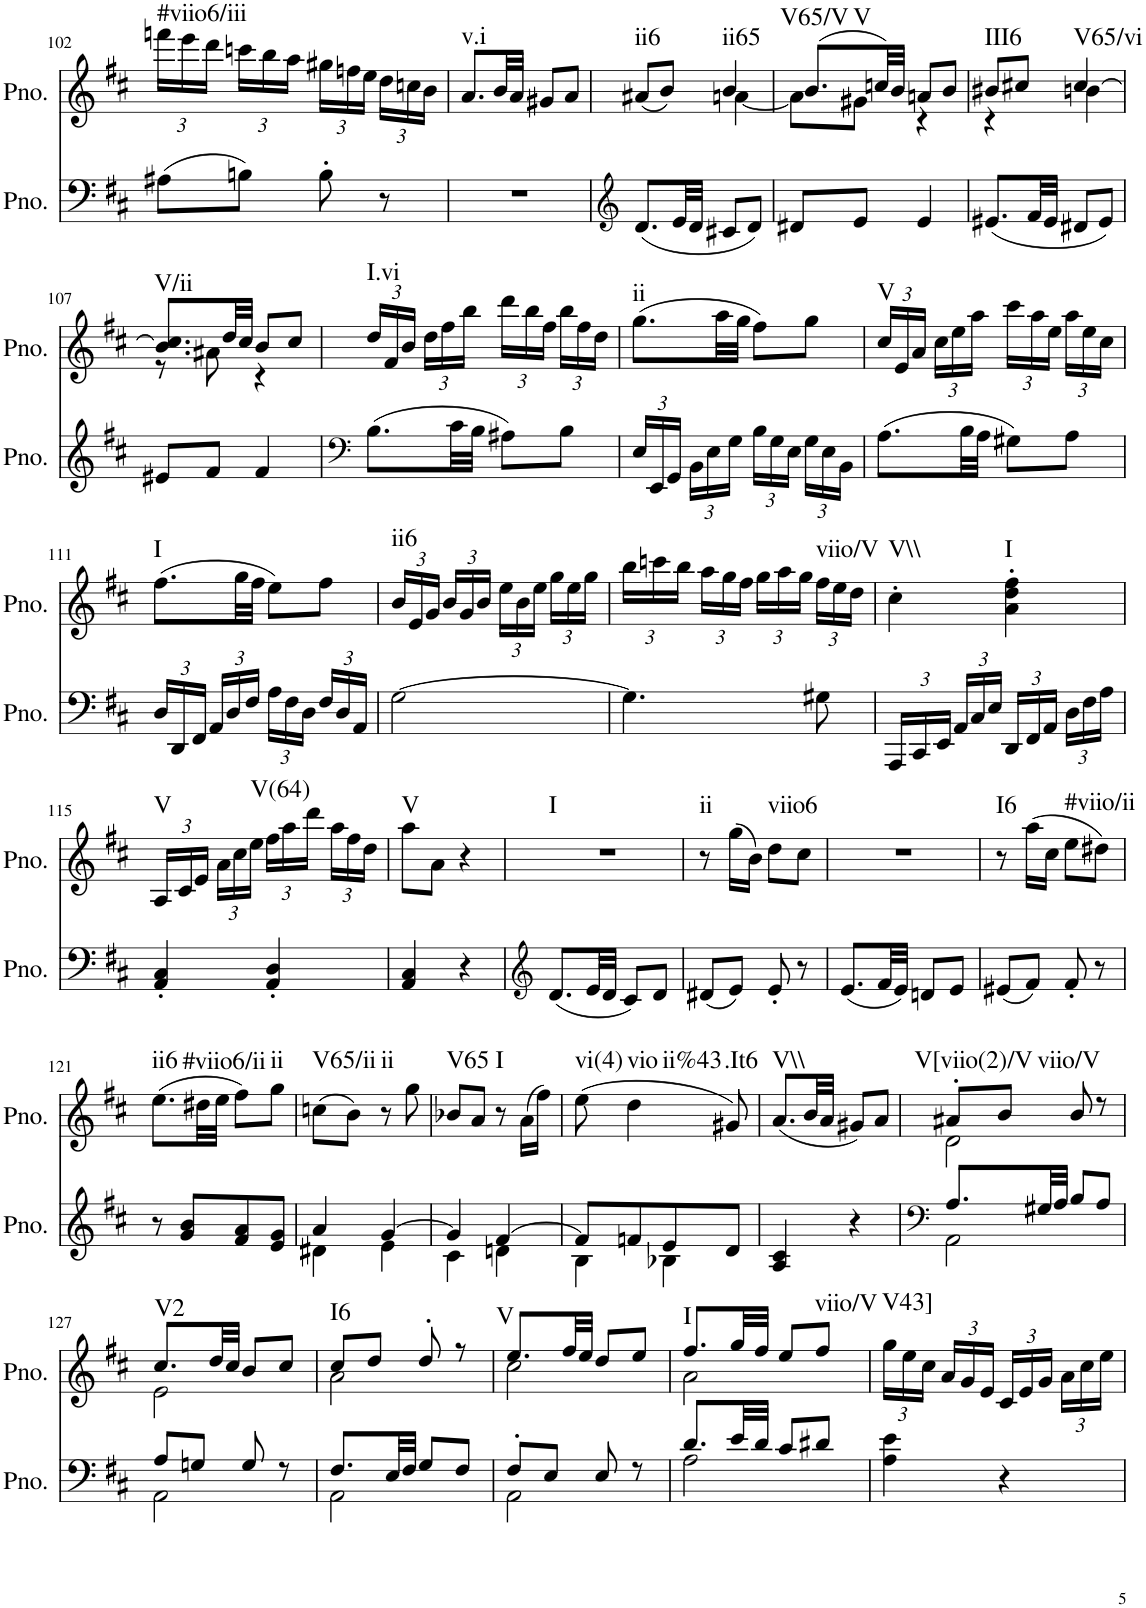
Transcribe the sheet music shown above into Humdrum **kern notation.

**kern	**kern	**harte
*part2	*part1	*part1
*staff2	*staff1	*
*I"Piano, unbenannt	*I"Piano, unbenannt	*
*I'Pno.	*I'Pno.	*
!!LO:PB:g=z
*clefF4	*clefG2	*
*k[f#c#]	*k[f#c#]	*
*M2/4	*M2/4	*
*	*Xbrackettup	*
=102	=102	=102
!	!	!LO:H:kt=#viio6/iii
(8A#X\L	24fffn\LL	N
.	24eee\	.
.	24ddd\JJ	.
8Bn\J)	24cccn\LL	.
.	24bb\	.
.	24aa\JJ	.
8B'\	24gg#X\LL	.
.	24ffn\	.
.	24ee\JJ	.
8r	24dd\LL	.
.	24ccn\	.
.	24b\JJ	.
=103	=103	=103
!	!	!LO:H:kt=v.i
2r	8.a/L	N
.	32b/LL	.
.	32a/JJJ	.
.	8g#X/L	.
.	8a/J	.
=104	=104	=104
*clefG2	*	*
*	*^	*
!	!	!	!LO:H:kt=ii6
(8.d/L	(8a#X/L	4ryy	N
.	8b/J)	.	.
32e/LL	.	.	.
32d/JJJ	.	.	.
!	!	!	!LO:H:kt=ii65
8c#X/L	4b/	[4an\	N
8d/J)	.	.	.
=105	=105	=105	=105
!	!	!	!LO:H:n=1:kt=V65/V
!	!	!	!LO:H:n=2:kt=V
8d#X/L	(8.b/L	8a\L]	N N
8e/J	.	8g#X\J	.
.	32ccn/LL)	.	.
.	32b/JJJ	.	.
4e/	8an/L	4r	.
.	8b/J	.	.
=106	=106	=106	=106
!	!	!	!LO:H:kt=III6
(8.e#X/L	8b#X/L	4r	N
.	8cc#X/J	.	.
32f#/LL	.	.	.
32e#/JJJ	.	.	.
!	!	!	!LO:H:kt=V65/vi
8d#X/L	[4cc#/	4bn\	N
8e#/J)	.	.	.
!!LO:LB:g=z	!!
=107	=107	=107	=107
!	!	!	!LO:H:kt=V/ii
8e#X/L	8.b/ 8.cc#/]L	8r	N
8f#/J	.	8a#X\	.
.	32dd/LL	.	.
.	32cc#/JJJ	.	.
4f#/	8b/L	4r	.
.	8cc#/J	.	.
*	*v	*v	*
=108	=108	=108
*clefF4	*	*
!	!	!LO:H:kt=I.vi
(8.B\L	24dd/LL	N
.	24f#/	.
.	24b/JJ	.
.	24dd\LL	.
.	24ff#\	.
32c#\LL	.	.
.	24bb\JJ	.
32B\JJJ	.	.
8A#X\L)	24ddd\LL	.
.	24bb\	.
.	24ff#\JJ	.
8B\J	24bb\LL	.
.	24ff#\	.
.	24dd\JJ	.
=109	=109	=109
*Xbrackettup	*	*
!	!	!LO:H:kt=ii
24E/LL	(8.gg\L	N
24EE/	.	.
24GG/JJ	.	.
24BB\LL	.	.
24E\	.	.
.	32aa\LL	.
24G\JJ	.	.
.	32gg\JJJ	.
24B\LL	8ff#\L)	.
24G\	.	.
24E\JJ	.	.
24G\LL	8gg\J	.
24E\	.	.
24BB\JJ	.	.
=110	=110	=110
!	!	!LO:H:kt=V
(8.A\L	24cc#/LL	N
.	24e/	.
.	24a/JJ	.
.	24cc#\LL	.
.	24ee\	.
32B\LL	.	.
.	24aa\JJ	.
32A\JJJ	.	.
8G#X\L)	24ccc#\LL	.
.	24aa\	.
.	24ee\JJ	.
8A\J	24aa\LL	.
.	24ee\	.
.	24cc#\JJ	.
!!LO:LB:g=z
=111	=111	=111
!	!	!LO:H:kt=I
24D/LL	(8.ff#\L	N
24DD/	.	.
24FF#/JJ	.	.
24AA/LL	.	.
24D/	.	.
.	32gg\LL	.
24F#/JJ	.	.
.	32ff#\JJJ	.
24A\LL	8ee\L)	.
24F#\	.	.
24D\JJ	.	.
24F#/LL	8ff#\J	.
24D/	.	.
24AA/JJ	.	.
=112	=112	=112
!	!	!LO:H:kt=ii6
[2G\	24b/LL	N
.	24e/	.
.	24g/JJ	.
.	24b/LL	.
.	24g/	.
.	24b/JJ	.
.	24ee\LL	.
.	24b\	.
.	24ee\JJ	.
.	24gg\LL	.
.	24ee\	.
.	24gg\JJ	.
=113	=113	=113
4.G\]	24bb\LL	.
.	24cccn\	.
.	24bb\JJ	.
.	24aa\LL	.
.	24gg\	.
.	24ff#\JJ	.
.	24gg\LL	.
.	24aa\	.
.	24gg\JJ	.
!	!	!LO:H:kt=viio/V
8G#X\	24ff#\LL	N
.	24ee\	.
.	24dd\JJ	.
=114	=114	=114
!	!	!LO:H:kt=V\\
24AAA/LL	4cc#'\	N
24CC#/	.	.
24EE/JJ	.	.
24AA/LL	.	.
24C#/	.	.
24E/JJ	.	.
!	!	!LO:H:kt=I
24DD/LL	4a\' 4dd\' 4ff#\'	N
24FF#/	.	.
24AA/JJ	.	.
24D\LL	.	.
24F#\	.	.
24A\JJ	.	.
!!LO:LB:g=z
=115	=115	=115
!	!	!LO:H:kt=V
4AA/' 4C#/'	24A/LL	N
.	24c#/	.
.	24e/JJ	.
.	24a\LL	.
.	24cc#\	.
.	24ee\JJ	.
!	!	!LO:H:kt=V(64)
4AA/' 4D/'	24ff#\LL	N
.	24aa\	.
.	24ddd\JJ	.
.	24aa\LL	.
.	24ff#\	.
.	24dd\JJ	.
=116	=116	=116
!	!	!LO:H:kt=V
4AA/ 4C#/	8aa\L	N
.	8a\J	.
4r	4r	.
=117	=117	=117
*clefG2	*	*
!	!	!LO:H:kt=I
(8.d/L	2r	N
32e/LL	.	.
32d/JJJ	.	.
8c#/L)	.	.
8d/J	.	.
=118	=118	=118
!	!	!LO:H:kt=ii
(8d#X/L	8r	N
8e/J)	(16gg\LL	.
.	16b\JJ)	.
!	!	!LO:H:kt=viio6
8e'/	8dd\L	N
8r	8cc#\J	.
=119	=119	=119
(8.e/L	2r	.
32f#/LL	.	.
32e/JJJ)	.	.
8dn/L	.	.
8e/J	.	.
=120	=120	=120
!	!	!LO:H:kt=I6
(8e#X/L	8r	N
8f#/J)	(16aa\LL	.
.	16cc#\JJ	.
!	!	!LO:H:kt=#viio/ii
8f#'/	8ee\L	N
8r	8dd#X\J)	.
!!LO:LB:g=z
=121	=121	=121
!	!	!LO:H:kt=ii6
8r	(8.ee\L	N
8g/ 8b/L	.	.
.	32dd#X\LL	.
.	32ee\JJJ	.
!	!	!LO:H:kt=#viio6/ii
8f#/ 8a/	8ff#\L)	N
!	!	!LO:H:kt=ii
8e/ 8g/J	8gg\J	N
=122	=122	=122
*^	*	*
!	!	!	!LO:H:kt=V65/ii
4a/	4d#X\	(8ccn\L	N
.	.	8b\J)	.
!	!	!	!LO:H:kt=ii
[4g/	4e\	8r	N
.	.	8gg\	.
=123	=123	=123	=123
!	!	!	!LO:H:kt=V65
4g/]	4c#\	8b-X/L	N
.	.	8a/J	.
!	!	!	!LO:H:kt=I
[4f#/	4dn\	8r	N
.	.	(16a\LL	.
.	.	16ff#\JJ)	.
=124	=124	=124	=124
!	!	!	!LO:H:kt=vi(4)
8f#/L]	4B\	(8ee\	N
!	!	!	!LO:H:n=1:kt=vio
!	!	!	!LO:H:n=2:kt=ii%43
8fn/	.	4dd\	N N
8e/	4B-X\	.	.
!	!	!	!LO:H:kt=.It6
8d/J	.	8g#X/)	N
*v	*v	*	*
=125	=125	=125
!	!	!LO:H:kt=V\\
4A/ 4c#/	(8.a/L	N
.	32b/LL	.
.	32a/JJJ	.
4r	8g#X/L)	.
.	8a/J	.
=126	=126	=126
*clefF4	*	*
*^	*^	*
!	!	!	!	!LO:H:kt=V[viio(2)/V
8.A/L	2AA\	8a#X'/L	2d\	N
!	!	!	!	!LO:H:kt=viio/V
.	.	8b/J	.	N
32G#X/LL	.	.	.	.
32A/JJJ	.	.	.	.
8B/L	.	8b/	.	.
8A/J	.	8r	.	.
!!LO:LB:g=z	!!
=127	=127	=127	=127	=127
!	!	!	!	!LO:H:kt=V2
8A/L	2AA\	8.cc#/L	2e\	N
8Gn/J	.	.	.	.
.	.	32dd/LL	.	.
.	.	32cc#/JJJ	.	.
8G/	.	8b/L	.	.
8r	.	8cc#/J	.	.
=128	=128	=128	=128	=128
!	!	!	!	!LO:H:kt=I6
8.F#/L	2AA\	8cc#/L	2a\	N
.	.	8dd/J	.	.
32E/LL	.	.	.	.
32F#/JJJ	.	.	.	.
8G/L	.	8dd'/	.	.
8F#/J	.	8r	.	.
=129	=129	=129	=129	=129
!	!	!	!	!LO:H:kt=V
8F#'/L	2AA\	8.ee/L	2cc#\	N
8E/J	.	.	.	.
.	.	32ff#/LL	.	.
.	.	32ee/JJJ	.	.
8E/	.	8dd/L	.	.
8r	.	8ee/J	.	.
=130	=130	=130	=130	=130
!	!	!	!	!LO:H:kt=I
8.d/L	2A\	8.ff#/L	2a\	N
32e/LL	.	32gg/LL	.	.
32d/JJJ	.	32ff#/JJJ	.	.
8c#/L	.	8ee/L	.	.
!	!	!	!	!LO:H:kt=viio/V
8d#X/J	.	8ff#/J	.	N
*v	*v	*	*	*
*	*v	*v	*
=131	=131	=131
!	!	!LO:H:kt=V43]
4A\ 4e\	24gg\LL	N
.	24ee\	.
.	24cc#\JJ	.
.	24a/LL	.
.	24g/	.
.	24e/JJ	.
4r	24c#/LL	.
.	24e/	.
.	24g/JJ	.
.	24a\LL	.
.	24cc#\	.
.	24ee\JJ	.
=	=	=
*-	*-	*-
